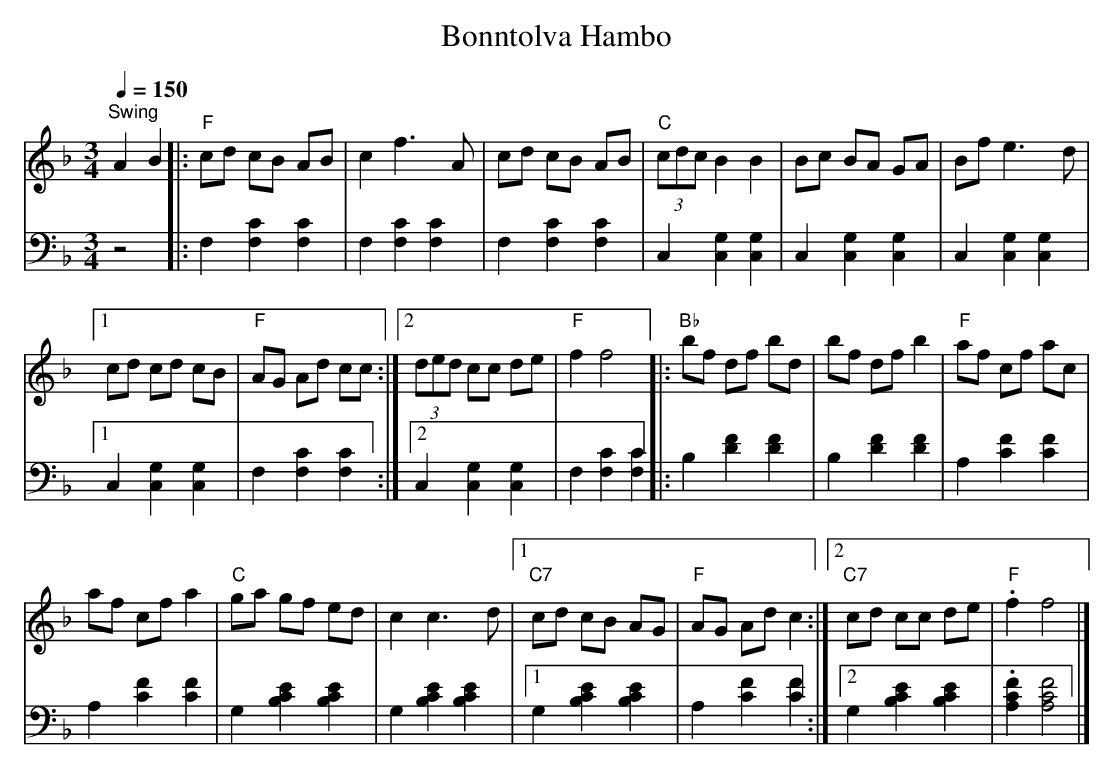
X:1
T:Bonntolva Hambo
L:1/8
Q:1/4=150
M:3/4
K:F
V:1
"^Swing" A2 B2 |:"F" cd cB AB | c2 f3 A | cd cB AB |"C" (3cdc B2 B2 | Bc BA GA | Bf e3 d |1
cd cd cB |"F" AG Ad cc :|2 (3ded cc de |"F" f2 f4 |:"Bb" bf df bd | bf df b2 |"F" af cf ac |
af cf a2 |"C" ga gf ed | c2 c3 d |1"C7" cd cB AG |"F" AG Ad c2 :|2"C7" cd cc de |"F" .f2 f4 |]
V:2
z4 |: F,2 [F,C]2 [F,C]2 | F,2 [F,C]2 [F,C]2 | F,2 [F,C]2 [F,C]2 | C,2 [C,G,]2 [C,G,]2 |
C,2 [C,G,]2 [C,G,]2 | C,2 [C,G,]2 [C,G,]2 |1 C,2 [C,G,]2 [C,G,]2 | F,2 [F,C]2 [F,C]2 :|2
C,2 [C,G,]2 [C,G,]2 | F,2 [F,C]2 [F,C]2 |: B,2 [DF]2 [DF]2 | B,2 [DF]2 [DF]2 | A,2 [CF]2 [CF]2 |
A,2 [CF]2 [CF]2 | G,2 [B,CE]2 [B,CE]2 | G,2 [B,CE]2 [B,CE]2 |1 G,2 [B,CE]2 [B,CE]2 |
A,2 [CF]2 [CF]2 :|2 G,2 [B,CE]2 [B,CE]2 | .[A,CF]2 [A,CF]4 |]
